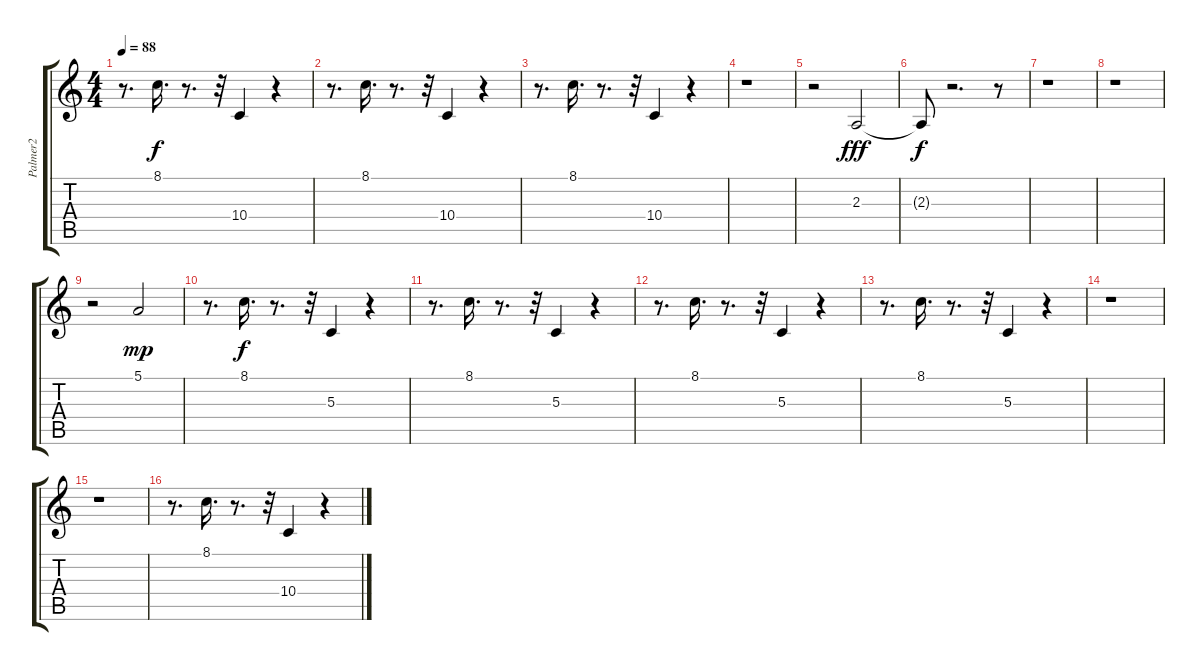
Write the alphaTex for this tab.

\track ("Palmer2" "Palmer2") {instrument reversecymbal}
\staff {score tabs}
\tuning (E4 B3 G3 D3 A2 E2) {hide}
\ts (4 4)
\tempo 88
\clef g2
\ks c
r.8{d dy f} 8.1.16{d} r.8{d} r.32 10.4.4 r.4 |
r.8{d} 8.1.16{d} r.8{d} r.32 10.4.4 r.4 |
r.8{d} 8.1.16{d} r.8{d} r.32 10.4.4 r.4 |
r.1 |
r.2 2.3.2{dy fff} |
2.3{t}.8{dy f} r.2{d} r.8 |
r.1 |
r.1 |
r.2 5.1.2{dy mp} |
r.8{d} 8.1.16{d dy f} r.8{d} r.32 5.3.4 r.4 |
r.8{d} 8.1.16{d} r.8{d} r.32 5.3.4 r.4 |
r.8{d} 8.1.16{d} r.8{d} r.32 5.3.4 r.4 |
r.8{d} 8.1.16{d} r.8{d} r.32 5.3.4 r.4 |
r.1 |
r.1 |
r.8{d} 8.1.16{d} r.8{d} r.32 10.4.4 r.4
